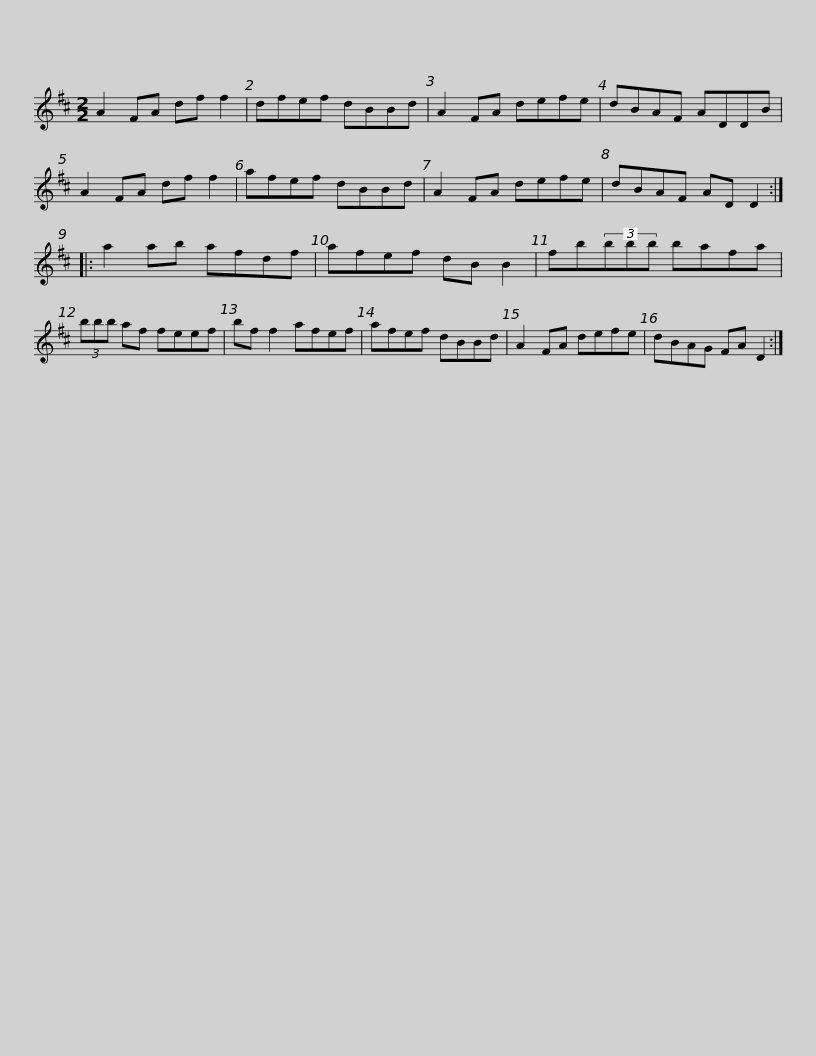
X:1
L:1/8
M:2/2
I:linebreak $
K:D
V:1 treble
V:1
 A2 FA df f2 | dfef dBBd | A2 FA defe | dBAF ADDB | A2 FA df f2 | %5
 afef dBBd |$ A2 FA defe | dBAF AD D2 :: a2 ab afdf | afef dB B2 | %10
 fb(3bbb bafa |$ (3bbb af feef | bf f2 afef | afef dBBd | A2 FA defe | %15
 dBAG FA D2 :| %16
